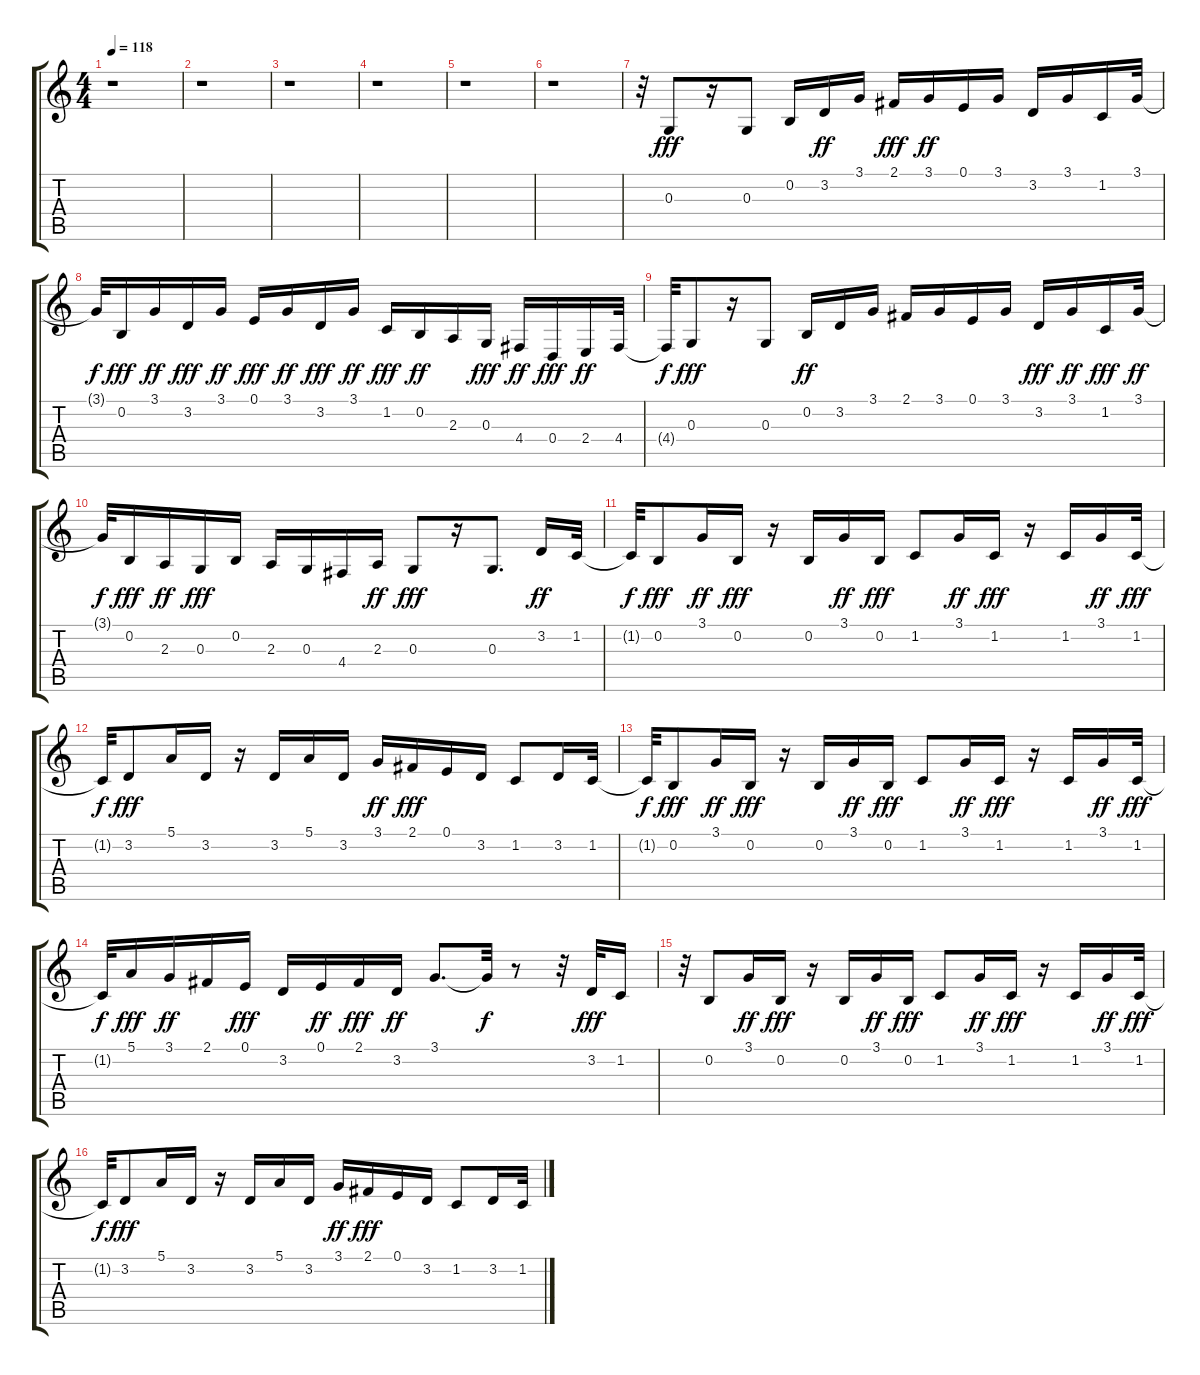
\track "" {instrument tangoaccordion}
\staff {score tabs}
\tuning (E4 B3 G3 D3 A2 E2) {hide}
\ts (4 4)
\tempo 118
\clef g2
\ks c
r.1{dy fff} |
r.1 |
r.1 |
r.1 |
r.1 |
r.1 |
r.32 0.3.8 r.16 0.3.8 0.2.16 3.2.16{dy ff} 3.1.16 2.1.16{dy fff} 3.1.16{dy ff} 0.1.16 3.1.16 3.2.16 3.1.16 1.2.16 3.1.32 |
3.1{t}.32{dy f} 0.2.16{dy fff} 3.1.16{dy ff} 3.2.16{dy fff} 3.1.16{dy ff} 0.1.16{dy fff} 3.1.16{dy ff} 3.2.16{dy fff} 3.1.16{dy ff} 1.2.16{dy fff} 0.2.16{dy ff} 2.3.16 0.3.16{dy fff} 4.4.16{dy ff} 0.4.16{dy fff} 2.4.16{dy ff} 4.4.32 |
4.4{t}.32{dy f} 0.3.8{dy fff} r.16 0.3.8 0.2.16{dy ff} 3.2.16 3.1.16 2.1.16 3.1.16 0.1.16 3.1.16 3.2.16{dy fff} 3.1.16{dy ff} 1.2.16{dy fff} 3.1.32{dy ff} |
3.1{t}.32{dy f} 0.2.16{dy fff} 2.3.16{dy ff} 0.3.16{dy fff} 0.2.16 2.3.16 0.3.16 4.4.16 2.3.16{dy ff} 0.3.8{dy fff} r.16 0.3.8{d} 3.2.16{dy ff} 1.2.32 |
1.2{t}.32{dy f} 0.2.8{dy fff} 3.1.16{dy ff} 0.2.16{dy fff} r.16 0.2.16 3.1.16{dy ff} 0.2.16{dy fff} 1.2.8 3.1.16{dy ff} 1.2.16{dy fff} r.16 1.2.16 3.1.16{dy ff} 1.2.32{dy fff} |
1.2{t}.32{dy f} 3.2.8{dy fff} 5.1.16 3.2.16 r.16 3.2.16 5.1.16 3.2.16 3.1.16{dy ff} 2.1.16{dy fff} 0.1.16 3.2.16 1.2.8 3.2.16 1.2.32 |
1.2{t}.32{dy f} 0.2.8{dy fff} 3.1.16{dy ff} 0.2.16{dy fff} r.16 0.2.16 3.1.16{dy ff} 0.2.16{dy fff} 1.2.8 3.1.16{dy ff} 1.2.16{dy fff} r.16 1.2.16 3.1.16{dy ff} 1.2.32{dy fff} |
1.2{t}.32{dy f} 5.1.16{dy fff} 3.1.16{dy ff} 2.1.16 0.1.16{dy fff} 3.2.16 0.1.16{dy ff} 2.1.16{dy fff} 3.2.16{dy ff} 3.1.8{d} 3.1{t}.32{dy f} r.8 r.32 3.2.32{dy fff} 1.2.16 |
r.32 0.2.8 3.1.16{dy ff} 0.2.16{dy fff} r.16 0.2.16 3.1.16{dy ff} 0.2.16{dy fff} 1.2.8 3.1.16{dy ff} 1.2.16{dy fff} r.16 1.2.16 3.1.16{dy ff} 1.2.32{dy fff} |
1.2{t}.32{dy f} 3.2.8{dy fff} 5.1.16 3.2.16 r.16 3.2.16 5.1.16 3.2.16 3.1.16{dy ff} 2.1.16{dy fff} 0.1.16 3.2.16 1.2.8 3.2.16 1.2.32
